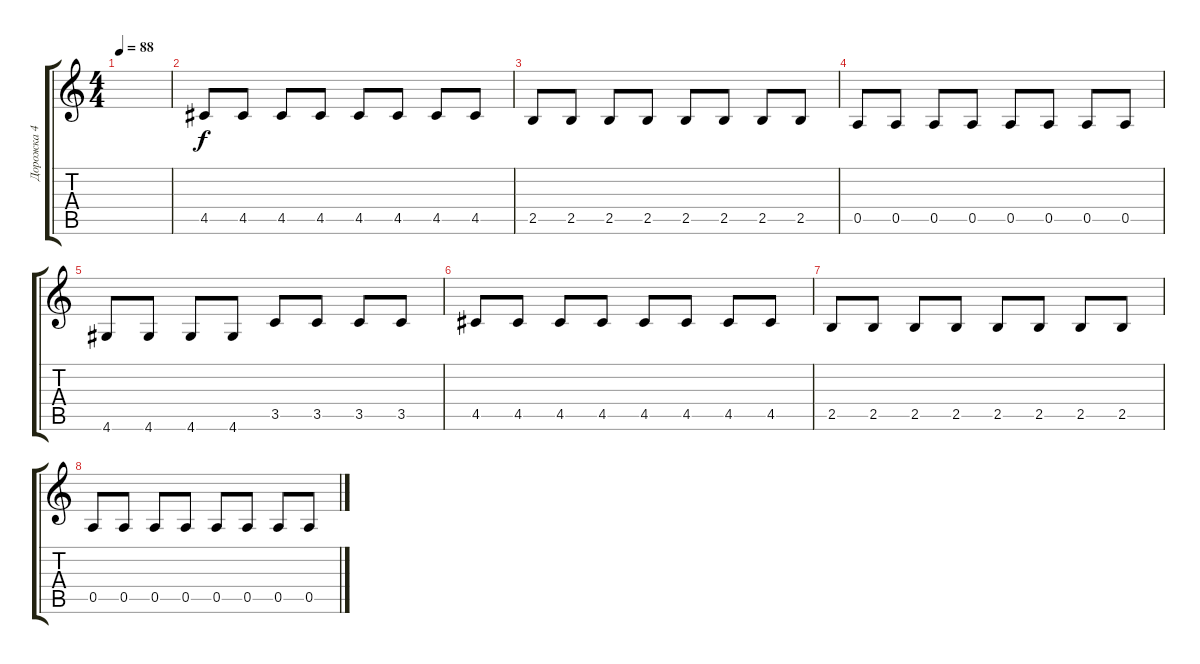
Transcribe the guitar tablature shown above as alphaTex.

\track ("Дорожка 4" "Дорожка 4") {instrument overdrivenguitar}
\staff {score tabs}
\tuning (E4 B3 G3 D3 A2 E2) {hide}
\ts (4 4)
\tempo 88
\clef g2
\ks c
|
4.5.8 4.5.8 4.5.8 4.5.8 4.5.8 4.5.8 4.5.8 4.5.8 |
2.5.8 2.5.8 2.5.8 2.5.8 2.5.8 2.5.8 2.5.8 2.5.8 |
0.5.8 0.5.8 0.5.8 0.5.8 0.5.8 0.5.8 0.5.8 0.5.8 |
4.6.8 4.6.8 4.6.8 4.6.8 3.5.8 3.5.8 3.5.8 3.5.8 |
4.5.8 4.5.8 4.5.8 4.5.8 4.5.8 4.5.8 4.5.8 4.5.8 |
2.5.8 2.5.8 2.5.8 2.5.8 2.5.8 2.5.8 2.5.8 2.5.8 |
0.5.8 0.5.8 0.5.8 0.5.8 0.5.8 0.5.8 0.5.8 0.5.8
